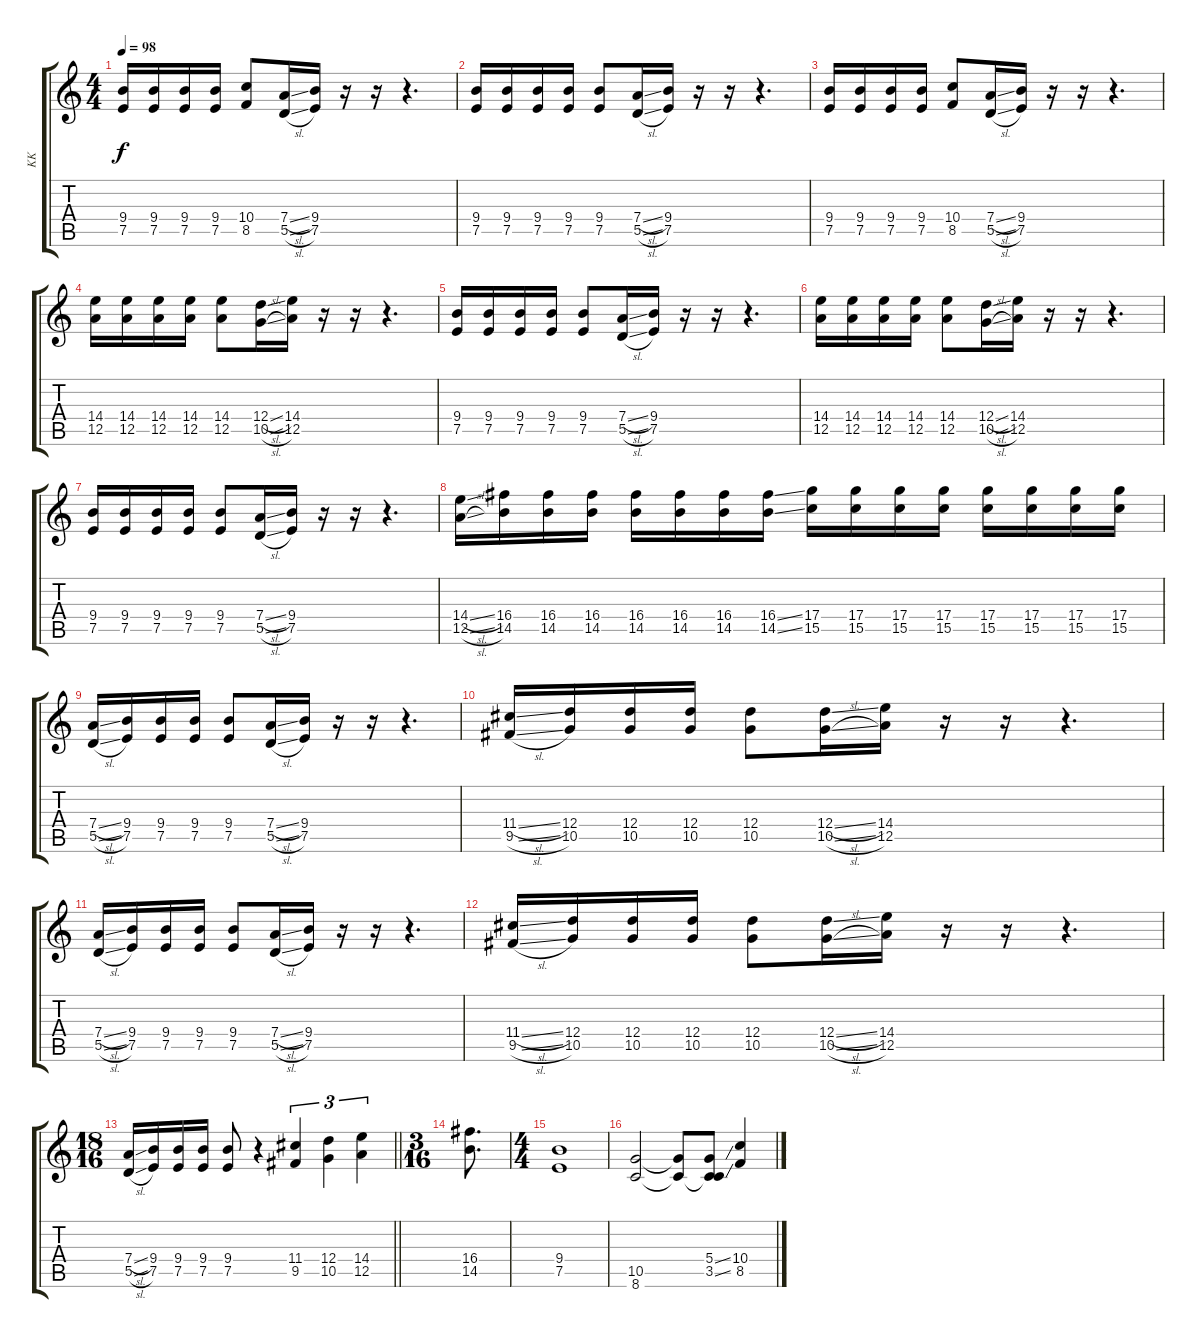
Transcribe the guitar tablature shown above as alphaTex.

\track ("KK" "KK") {instrument distortionguitar}
\staff {score tabs}
\tuning (E4 B3 G3 D3 A2 E2) {hide}
\ts (4 4)
\tempo 98
\clef g2
\ks c
(9.4 7.5).16{dy f} (9.4 7.5).16 (9.4 7.5).16 (9.4 7.5).16 (10.4 8.5).8 (7.4{sl} 5.5{sl}).16 (9.4 7.5).16 r.16 r.16 r.4{d} |
(9.4 7.5).16 (9.4 7.5).16 (9.4 7.5).16 (9.4 7.5).16 (9.4 7.5).8 (7.4{sl} 5.5{sl}).16 (9.4 7.5).16 r.16 r.16 r.4{d} |
(9.4 7.5).16 (9.4 7.5).16 (9.4 7.5).16 (9.4 7.5).16 (10.4 8.5).8 (7.4{sl} 5.5{sl}).16 (9.4 7.5).16 r.16 r.16 r.4{d} |
(14.4 12.5).16 (14.4 12.5).16 (14.4 12.5).16 (14.4 12.5).16 (14.4 12.5).8 (12.4{sl} 10.5{sl}).16 (14.4 12.5).16 r.16 r.16 r.4{d} |
(9.4 7.5).16 (9.4 7.5).16 (9.4 7.5).16 (9.4 7.5).16 (9.4 7.5).8 (7.4{sl} 5.5{sl}).16 (9.4 7.5).16 r.16 r.16 r.4{d} |
(14.4 12.5).16 (14.4 12.5).16 (14.4 12.5).16 (14.4 12.5).16 (14.4 12.5).8 (12.4{sl} 10.5{sl}).16 (14.4 12.5).16 r.16 r.16 r.4{d} |
(9.4 7.5).16 (9.4 7.5).16 (9.4 7.5).16 (9.4 7.5).16 (9.4 7.5).8 (7.4{sl} 5.5{sl}).16 (9.4 7.5).16 r.16 r.16 r.4{d} |
(14.4{sl} 12.5{sl}).16 (16.4 14.5).16 (16.4 14.5).16 (16.4 14.5).16 (16.4 14.5).16 (16.4 14.5).16 (16.4 14.5).16 (16.4{ss} 14.5{ss}).16 (17.4 15.5).16 (17.4 15.5).16 (17.4 15.5).16 (17.4 15.5).16 (17.4 15.5).16 (17.4 15.5).16 (17.4 15.5).16 (17.4 15.5).16 |
(7.4{sl} 5.5{sl}).16 (9.4 7.5).16 (9.4 7.5).16 (9.4 7.5).16 (9.4 7.5).8 (7.4{sl} 5.5{sl}).16 (9.4 7.5).16 r.16 r.16 r.4{d} |
(11.4{sl} 9.5{sl}).16 (12.4 10.5).16 (12.4 10.5).16 (12.4 10.5).16 (12.4 10.5).8 (12.4{sl} 10.5{sl}).16 (14.4 12.5).16 r.16 r.16 r.4{d} |
(7.4{sl} 5.5{sl}).16 (9.4 7.5).16 (9.4 7.5).16 (9.4 7.5).16 (9.4 7.5).8 (7.4{sl} 5.5{sl}).16 (9.4 7.5).16 r.16 r.16 r.4{d} |
(11.4{sl} 9.5{sl}).16 (12.4 10.5).16 (12.4 10.5).16 (12.4 10.5).16 (12.4 10.5).8 (12.4{sl} 10.5{sl}).16 (14.4 12.5).16 r.16 r.16 r.4{d} |
\ts (18 16)
\barLineRight lightlight
(7.4{sl} 5.5{sl}).16 (9.4 7.5).16 (9.4 7.5).16 (9.4 7.5).16 (9.4 7.5).8 r.4 (11.4 9.5).4{tu (3 2)} (12.4 10.5).4{tu (3 2)} (14.4 12.5).4{tu (3 2)} |
\ts (3 16)
(16.4 14.5).8{d} |
\ts (4 4)
(9.4 7.5).1 |
(10.5 8.6).2 (10.5{t} 8.6{t}).8 (5.4{ss} 3.5{ss} 8.6{t}).8 (10.4 8.5).4
